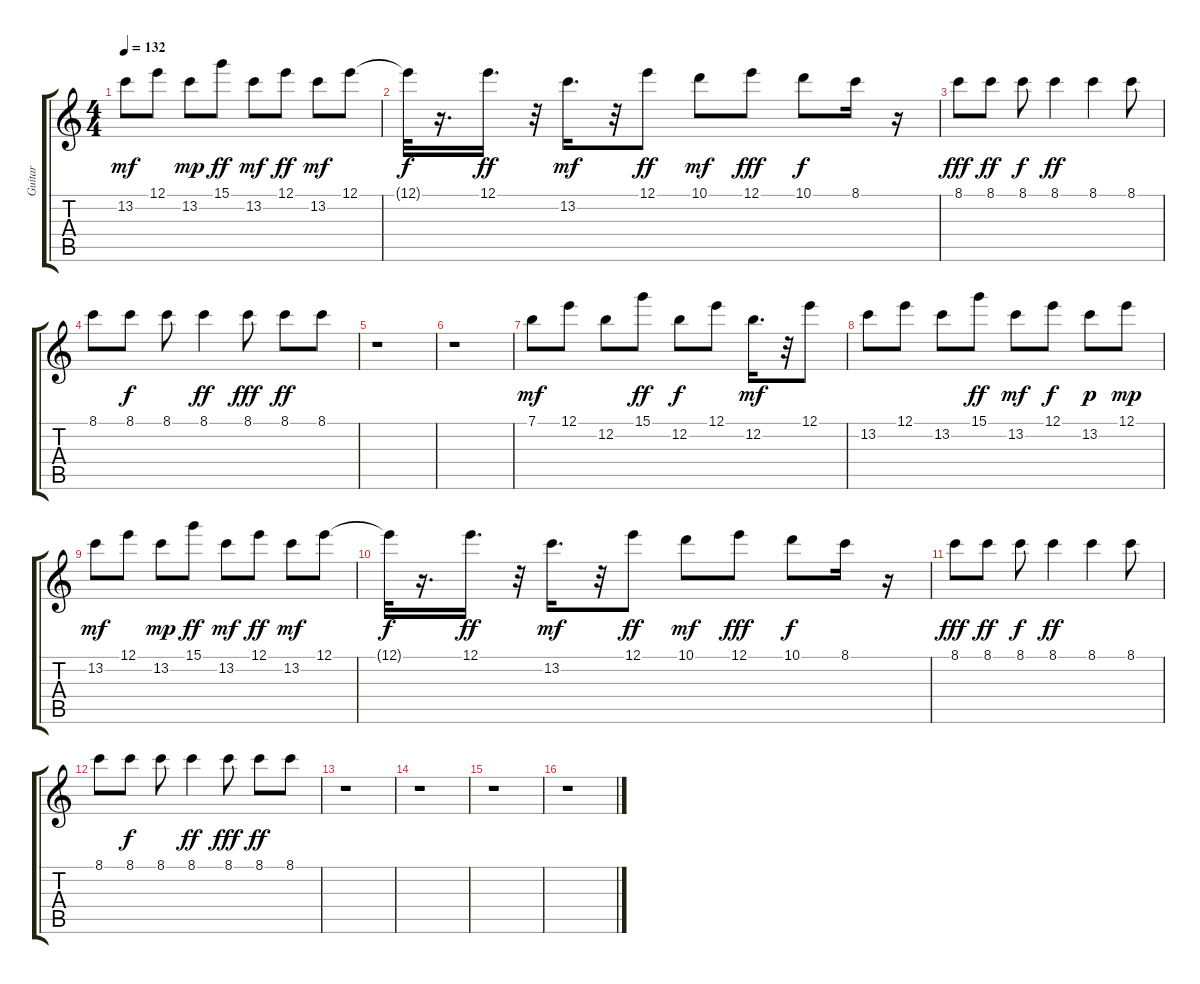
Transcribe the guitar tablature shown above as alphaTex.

\track ("Guitar" "Guitar") {instrument electricguitarjazz}
\staff {score tabs}
\tuning (E4 B3 G3 D3 A2 E2) {hide}
\ts (4 4)
\tempo 132
\clef g2
\ks c
13.2.8{dy mf} 12.1.8 13.2.8{dy mp} 15.1.8{dy ff} 13.2.8{dy mf} 12.1.8{dy ff} 13.2.8{dy mf} 12.1.8 |
12.1{t}.32{dy f} r.16{d} 12.1.16{d dy ff} r.32 13.2.16{d dy mf} r.32 12.1.8{dy ff} 10.1.8{dy mf} 12.1.8{dy fff} 10.1.8{dy f} 8.1.16 r.16 |
8.1.8{dy fff} 8.1.8{dy ff} 8.1.8{dy f} 8.1.4{dy ff} 8.1.4 8.1.8 |
8.1.8 8.1.8{dy f} 8.1.8 8.1.4{dy ff} 8.1.8{dy fff} 8.1.8{dy ff} 8.1.8 |
r.1 |
r.1 |
7.1.8{dy mf} 12.1.8 12.2.8 15.1.8{dy ff} 12.2.8{dy f} 12.1.8 12.2.16{d dy mf} r.32 12.1.8 |
13.2.8 12.1.8 13.2.8 15.1.8{dy ff} 13.2.8{dy mf} 12.1.8{dy f} 13.2.8{dy p} 12.1.8{dy mp} |
13.2.8{dy mf} 12.1.8 13.2.8{dy mp} 15.1.8{dy ff} 13.2.8{dy mf} 12.1.8{dy ff} 13.2.8{dy mf} 12.1.8 |
12.1{t}.32{dy f} r.16{d} 12.1.16{d dy ff} r.32 13.2.16{d dy mf} r.32 12.1.8{dy ff} 10.1.8{dy mf} 12.1.8{dy fff} 10.1.8{dy f} 8.1.16 r.16 |
8.1.8{dy fff} 8.1.8{dy ff} 8.1.8{dy f} 8.1.4{dy ff} 8.1.4 8.1.8 |
8.1.8 8.1.8{dy f} 8.1.8 8.1.4{dy ff} 8.1.8{dy fff} 8.1.8{dy ff} 8.1.8 |
r.1 |
r.1 |
r.1 |
r.1
